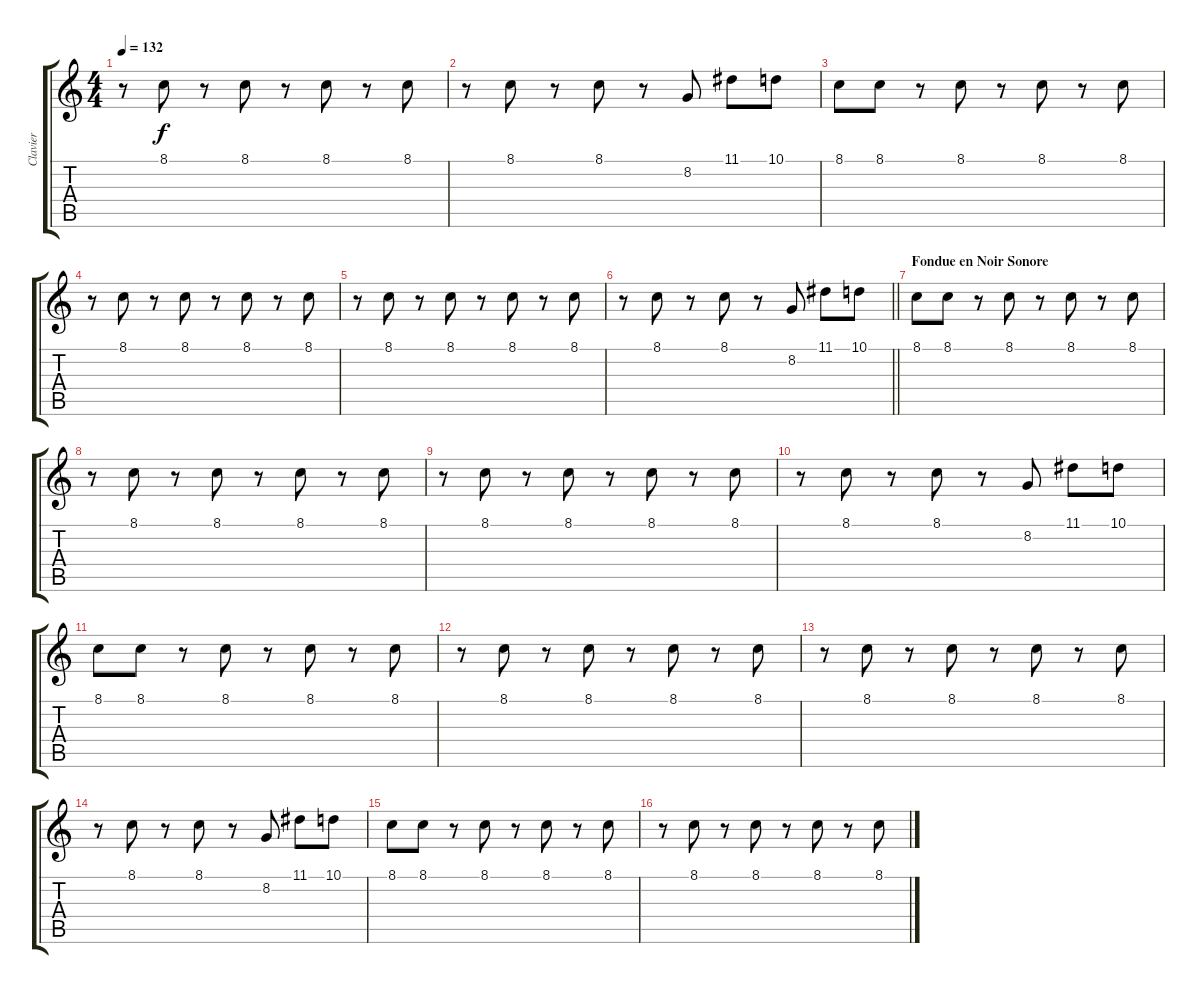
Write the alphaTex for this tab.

\track ("Clavier" "Clavier") {instrument lead1square}
\staff {score tabs}
\tuning (E4 B3 G3 D3 A2 E2) {hide}
\ts (4 4)
\tempo 132
\clef g2
\ks c
r.8{dy f} 8.1.8 r.8 8.1.8 r.8 8.1.8 r.8 8.1.8 |
r.8 8.1.8 r.8 8.1.8 r.8 8.2.8 11.1.8 10.1.8 |
8.1.8 8.1.8 r.8 8.1.8 r.8 8.1.8 r.8 8.1.8 |
r.8 8.1.8 r.8 8.1.8 r.8 8.1.8 r.8 8.1.8 |
r.8 8.1.8 r.8 8.1.8 r.8 8.1.8 r.8 8.1.8 |
\barLineRight lightlight
r.8 8.1.8 r.8 8.1.8 r.8 8.2.8 11.1.8 10.1.8 |
\section ("" "Fondue en Noir Sonore")
8.1.8{volume 12} 8.1.8 r.8 8.1.8 r.8 8.1.8 r.8 8.1.8 |
r.8 8.1.8 r.8 8.1.8 r.8 8.1.8 r.8 8.1.8 |
r.8 8.1.8 r.8 8.1.8 r.8 8.1.8 r.8 8.1.8 |
r.8 8.1.8 r.8 8.1.8 r.8 8.2.8 11.1.8 10.1.8 |
8.1.8{volume 10} 8.1.8 r.8 8.1.8 r.8 8.1.8 r.8 8.1.8 |
r.8 8.1.8 r.8 8.1.8 r.8 8.1.8 r.8 8.1.8 |
r.8 8.1.8 r.8 8.1.8 r.8 8.1.8 r.8 8.1.8 |
r.8 8.1.8 r.8 8.1.8 r.8 8.2.8 11.1.8 10.1.8 |
8.1.8{volume 5} 8.1.8 r.8 8.1.8 r.8 8.1.8 r.8 8.1.8 |
r.8 8.1.8 r.8 8.1.8 r.8 8.1.8 r.8 8.1.8
